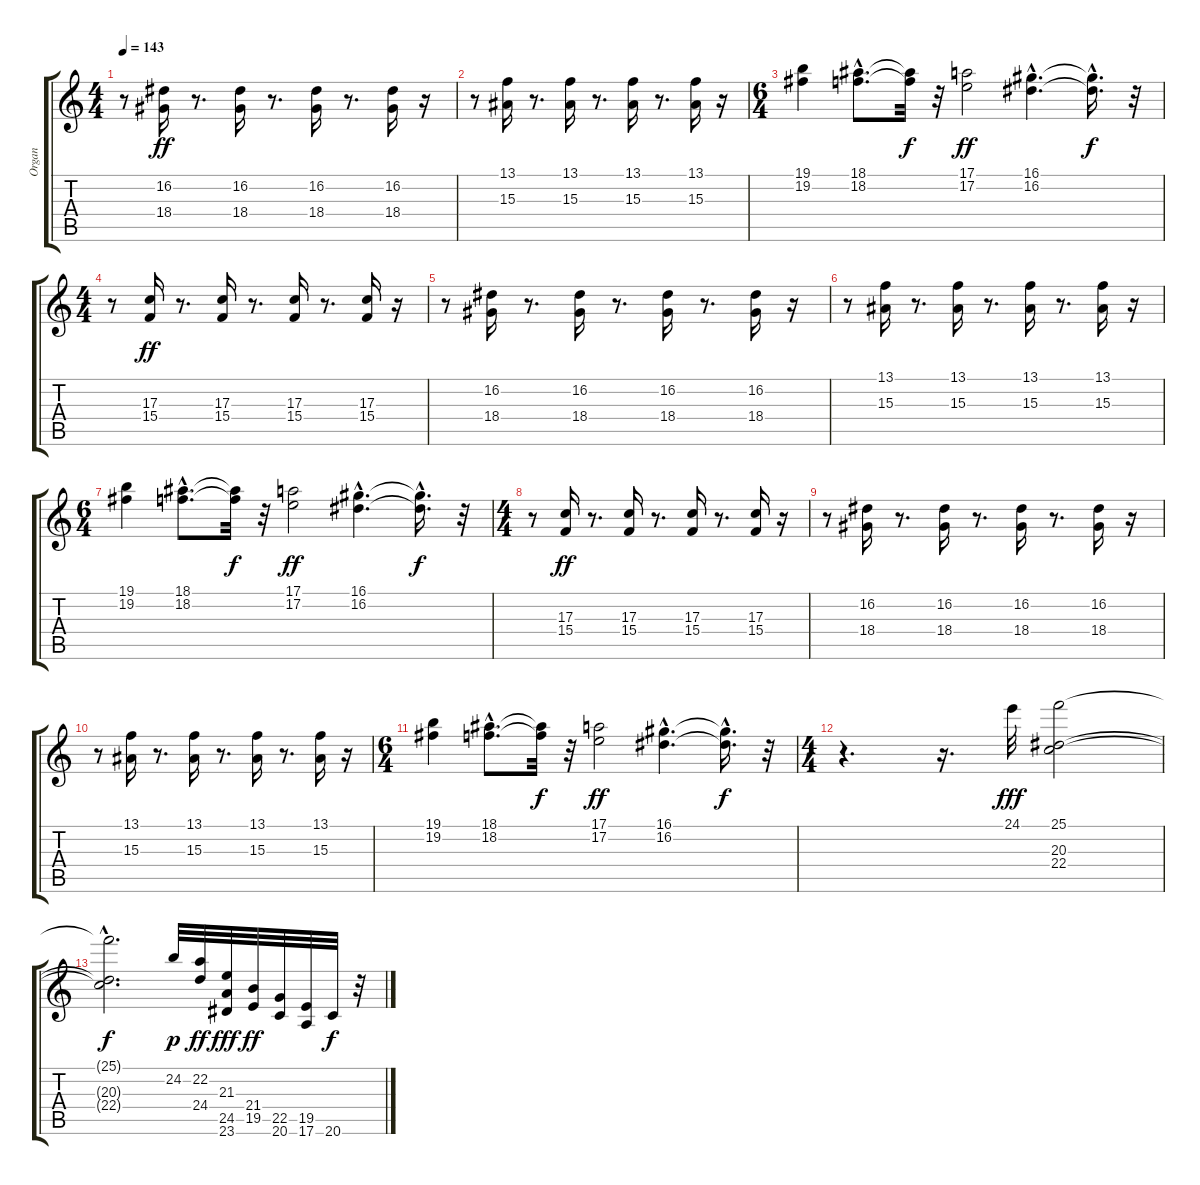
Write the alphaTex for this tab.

\track ("Organ" "Organ") {instrument rockorgan}
\staff {score tabs}
\tuning (E4 B3 G3 D3 A2 E2) {hide}
\ts (4 4)
\tempo 143
\clef g2
\ks c
r.8{dy ff} (16.2 18.4).16 r.8{d} (16.2 18.4).16 r.8{d} (16.2 18.4).16 r.8{d} (16.2 18.4).16 r.16 |
r.8 (13.1 15.3).16 r.8{d} (13.1 15.3).16 r.8{d} (13.1 15.3).16 r.8{d} (13.1 15.3).16 r.16 |
\ts (6 4)
(19.1 19.2).4 (18.1{hac} 18.2{hac}).8{d} (18.1{t} 18.2{t}).32{dy f} r.32 (17.1 17.2).2{dy ff} (16.1{hac} 16.2{hac}).4{d} (16.1{hac t} 16.2{t}).16{d dy f} r.32 |
\ts (4 4)
r.8 (17.3 15.4).16{dy ff} r.8{d} (17.3 15.4).16 r.8{d} (17.3 15.4).16 r.8{d} (17.3 15.4).16 r.16 |
r.8 (16.2 18.4).16 r.8{d} (16.2 18.4).16 r.8{d} (16.2 18.4).16 r.8{d} (16.2 18.4).16 r.16 |
r.8 (13.1 15.3).16 r.8{d} (13.1 15.3).16 r.8{d} (13.1 15.3).16 r.8{d} (13.1 15.3).16 r.16 |
\ts (6 4)
(19.1 19.2).4 (18.1{hac} 18.2{hac}).8{d} (18.1{t} 18.2{t}).32{dy f} r.32 (17.1 17.2).2{dy ff} (16.1{hac} 16.2{hac}).4{d} (16.1{hac t} 16.2{t}).16{d dy f} r.32 |
\ts (4 4)
r.8 (17.3 15.4).16{dy ff} r.8{d} (17.3 15.4).16 r.8{d} (17.3 15.4).16 r.8{d} (17.3 15.4).16 r.16 |
r.8 (16.2 18.4).16 r.8{d} (16.2 18.4).16 r.8{d} (16.2 18.4).16 r.8{d} (16.2 18.4).16 r.16 |
r.8 (13.1 15.3).16 r.8{d} (13.1 15.3).16 r.8{d} (13.1 15.3).16 r.8{d} (13.1 15.3).16 r.16 |
\ts (6 4)
(19.1 19.2).4 (18.1{hac} 18.2{hac}).8{d} (18.1{t} 18.2{t}).32{dy f} r.32 (17.1 17.2).2{dy ff} (16.1{hac} 16.2{hac}).4{d} (16.1{hac t} 16.2{t}).16{d dy f} r.32 |
\ts (4 4)
r.4{d} r.16{d} 24.1.32{dy fff} (25.1 20.3 22.4).2 |
(25.1{t} 20.3{hac t} 22.4{hac t}).2{d dy f} 24.2.32{dy p} (22.2 24.4).32{dy ff} (21.3 24.5 23.6).32{dy fff} (21.4 19.5).32{dy ff} (22.5 20.6).32 (19.5 17.6).32 20.6.32{dy f} r.32
